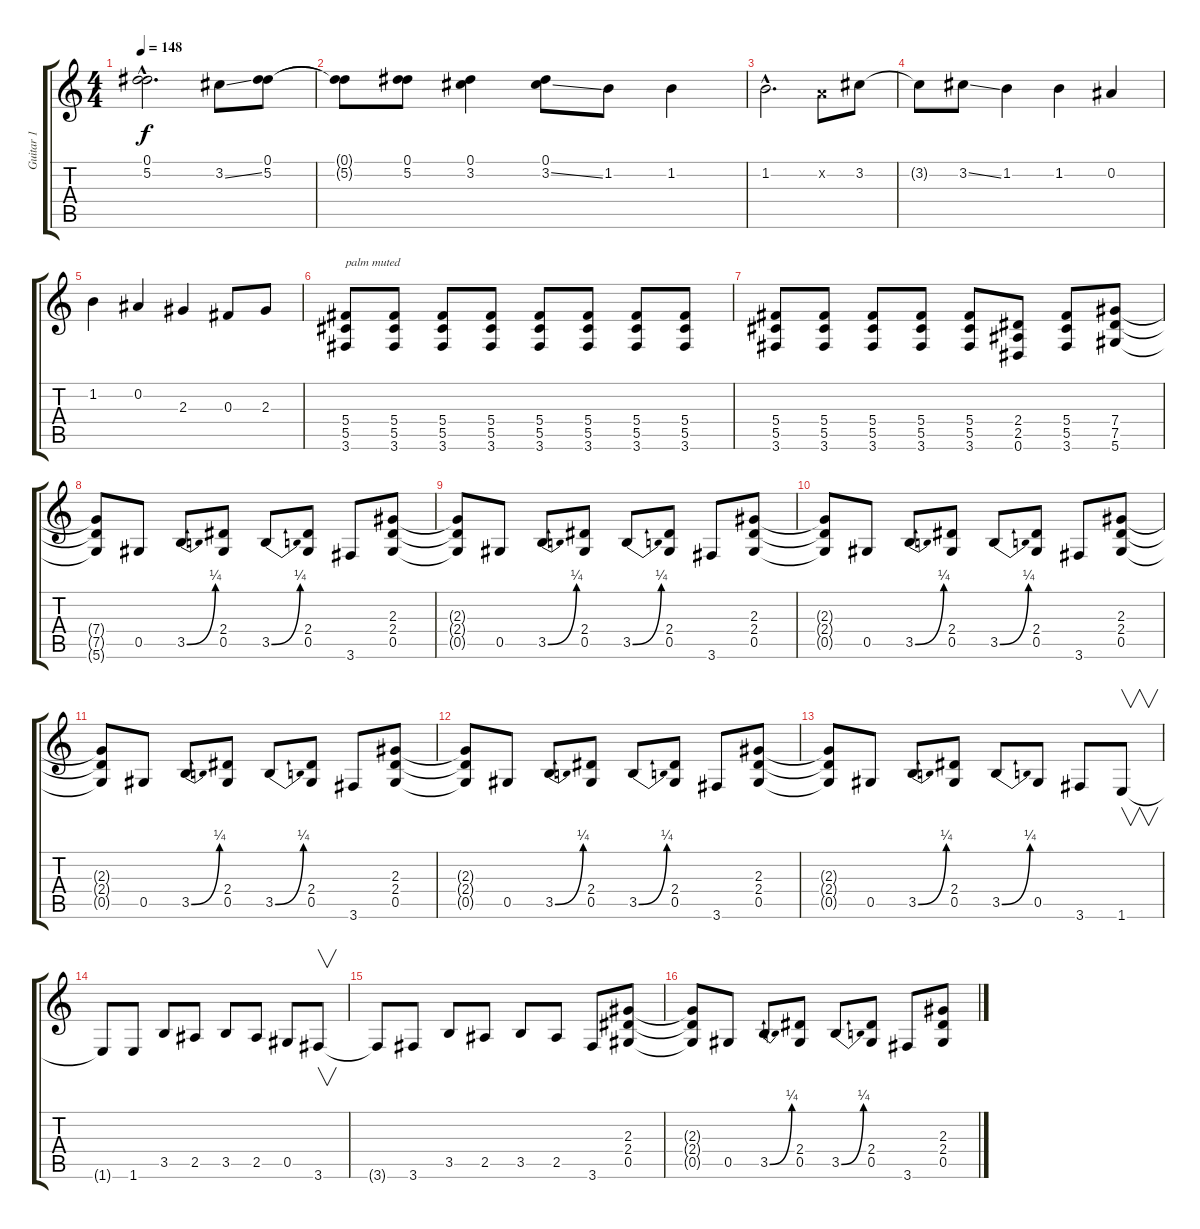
\track ("Guitar 1" "Guitar 1") {instrument overdrivenguitar}
\staff {score tabs}
\tuning (Eb4 Bb3 Gb3 Db3 Ab2 Eb2) {hide}
\ts (4 4)
\tempo 148
\clef g2
\ks c
(0.1{hac t} 5.2{hac t}).2{d dy f} 3.2{ss}.8 (0.1 5.2).8 |
(0.1{t} 5.2{t}).8 (0.1 5.2).8 (0.1 3.2).4 (0.1 3.2{ss}).8 1.2.8 1.2.4 |
1.2{hac}.2{d} -1.2{x}.8 3.2.8 |
3.2{t}.8 3.2{ss}.8 1.2.4 1.2.4 0.2.4 |
1.2.4 0.2.4 2.3.4 0.3.8 2.3.8 |
(5.4 5.5 3.6).8{txt "palm muted"} (5.4 5.5 3.6).8 (5.4 5.5 3.6).8 (5.4 5.5 3.6).8 (5.4 5.5 3.6).8 (5.4 5.5 3.6).8 (5.4 5.5 3.6).8 (5.4 5.5 3.6).8 |
(5.4 5.5 3.6).8 (5.4 5.5 3.6).8 (5.4 5.5 3.6).8 (5.4 5.5 3.6).8 (5.4 5.5 3.6).8 (2.4 2.5 0.6).8 (5.4 5.5 3.6).8 (7.4 7.5 5.6).8 |
(7.4{t} 7.5{t} 5.6{t}).8 0.5.8 3.5{be (bend 0 0 60 1)}.8 (2.4 0.5).8 3.5{be (bend 0 0 60 1)}.8 (2.4 0.5).8 3.6.8 (2.3 2.4 0.5).8 |
(2.3{t} 2.4{t} 0.5{t}).8 0.5.8 3.5{be (bend 0 0 60 1)}.8 (2.4 0.5).8 3.5{be (bend 0 0 60 1)}.8 (2.4 0.5).8 3.6.8 (2.3 2.4 0.5).8 |
(2.3{t} 2.4{t} 0.5{t}).8 0.5.8 3.5{be (bend 0 0 60 1)}.8 (2.4 0.5).8 3.5{be (bend 0 0 60 1)}.8 (2.4 0.5).8 3.6.8 (2.3 2.4 0.5).8 |
(2.3{t} 2.4{t} 0.5{t}).8 0.5.8 3.5{be (bend 0 0 60 1)}.8 (2.4 0.5).8 3.5{be (bend 0 0 60 1)}.8 (2.4 0.5).8 3.6.8 (2.3 2.4 0.5).8 |
(2.3{t} 2.4{t} 0.5{t}).8 0.5.8 3.5{be (bend 0 0 60 1)}.8 (2.4 0.5).8 3.5{be (bend 0 0 60 1)}.8 (2.4 0.5).8 3.6.8 (2.3 2.4 0.5).8 |
(2.3{t} 2.4{t} 0.5{t}).8 0.5.8 3.5{be (bend 0 0 60 1)}.8 (2.4 0.5).8 3.5{be (bend 0 0 60 1)}.8 0.5.8 3.6.8 1.6.8{v} |
1.6{t}.8 1.6.8 3.5.8 2.5.8 3.5.8 2.5.8 0.5.8 3.6.8{v} |
3.6{t}.8 3.6.8 3.5.8 2.5.8 3.5.8 2.5.8 3.6.8 (2.3 2.4 0.5).8 |
(2.3{t} 2.4{t} 0.5{t}).8 0.5.8 3.5{be (bend 0 0 60 1)}.8 (2.4 0.5).8 3.5{be (bend 0 0 60 1)}.8 (2.4 0.5).8 3.6.8 (2.3 2.4 0.5).8
